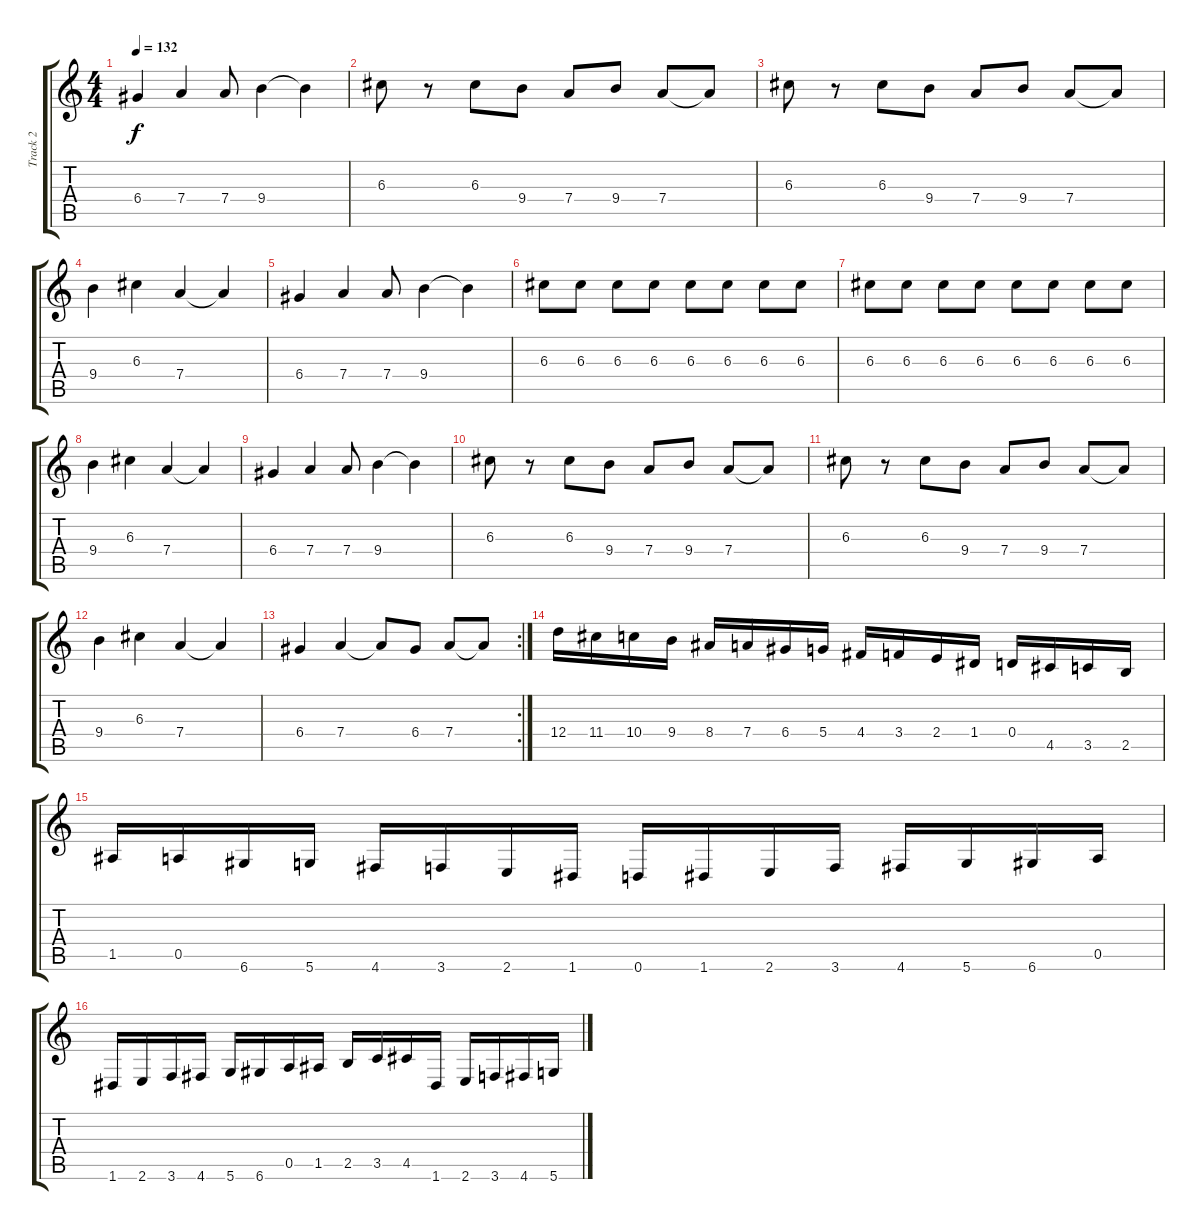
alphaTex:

\track ("Track 2" "Track 2") {instrument overdrivenguitar}
\staff {score tabs}
\tuning (E4 B3 G3 D3 A2 D2) {hide}
\ts (4 4)
\tempo 132
\clef g2
\ks c
6.4.4{dy f} 7.4.4 7.4.8 9.4.4 9.4{t}.4 |
6.3.8 r.8 6.3.8 9.4.8 7.4.8 9.4.8 7.4.8 7.4{t}.8 |
6.3.8 r.8 6.3.8 9.4.8 7.4.8 9.4.8 7.4.8 7.4{t}.8 |
9.4.4 6.3.4 7.4.4 7.4{t}.4 |
6.4.4 7.4.4 7.4.8 9.4.4 9.4{t}.4 |
6.3.8 6.3.8 6.3.8 6.3.8 6.3.8 6.3.8 6.3.8 6.3.8 |
6.3.8 6.3.8 6.3.8 6.3.8 6.3.8 6.3.8 6.3.8 6.3.8 |
9.4.4 6.3.4 7.4.4 7.4{t}.4 |
6.4.4 7.4.4 7.4.8 9.4.4 9.4{t}.4 |
6.3.8 r.8 6.3.8 9.4.8 7.4.8 9.4.8 7.4.8 7.4{t}.8 |
6.3.8 r.8 6.3.8 9.4.8 7.4.8 9.4.8 7.4.8 7.4{t}.8 |
9.4.4 6.3.4 7.4.4 7.4{t}.4 |
\rc 2
6.4.4 7.4.4 7.4{t}.8 6.4.8 7.4.8 7.4{t}.8 |
12.4.16{instrument guitarfretnoise} 11.4.16 10.4.16 9.4.16 8.4.16 7.4.16 6.4.16 5.4.16 4.4.16 3.4.16 2.4.16 1.4.16 0.4.16 4.5.16 3.5.16 2.5.16 |
1.5.16 0.5.16 6.6.16 5.6.16 4.6.16 3.6.16 2.6.16 1.6.16 0.6.16 1.6.16 2.6.16 3.6.16 4.6.16 5.6.16 6.6.16 0.5.16 |
1.6.16 2.6.16 3.6.16 4.6.16 5.6.16 6.6.16 0.5.16 1.5.16 2.5.16 3.5.16 4.5.16 1.6.16 2.6.16 3.6.16 4.6.16 5.6.16
